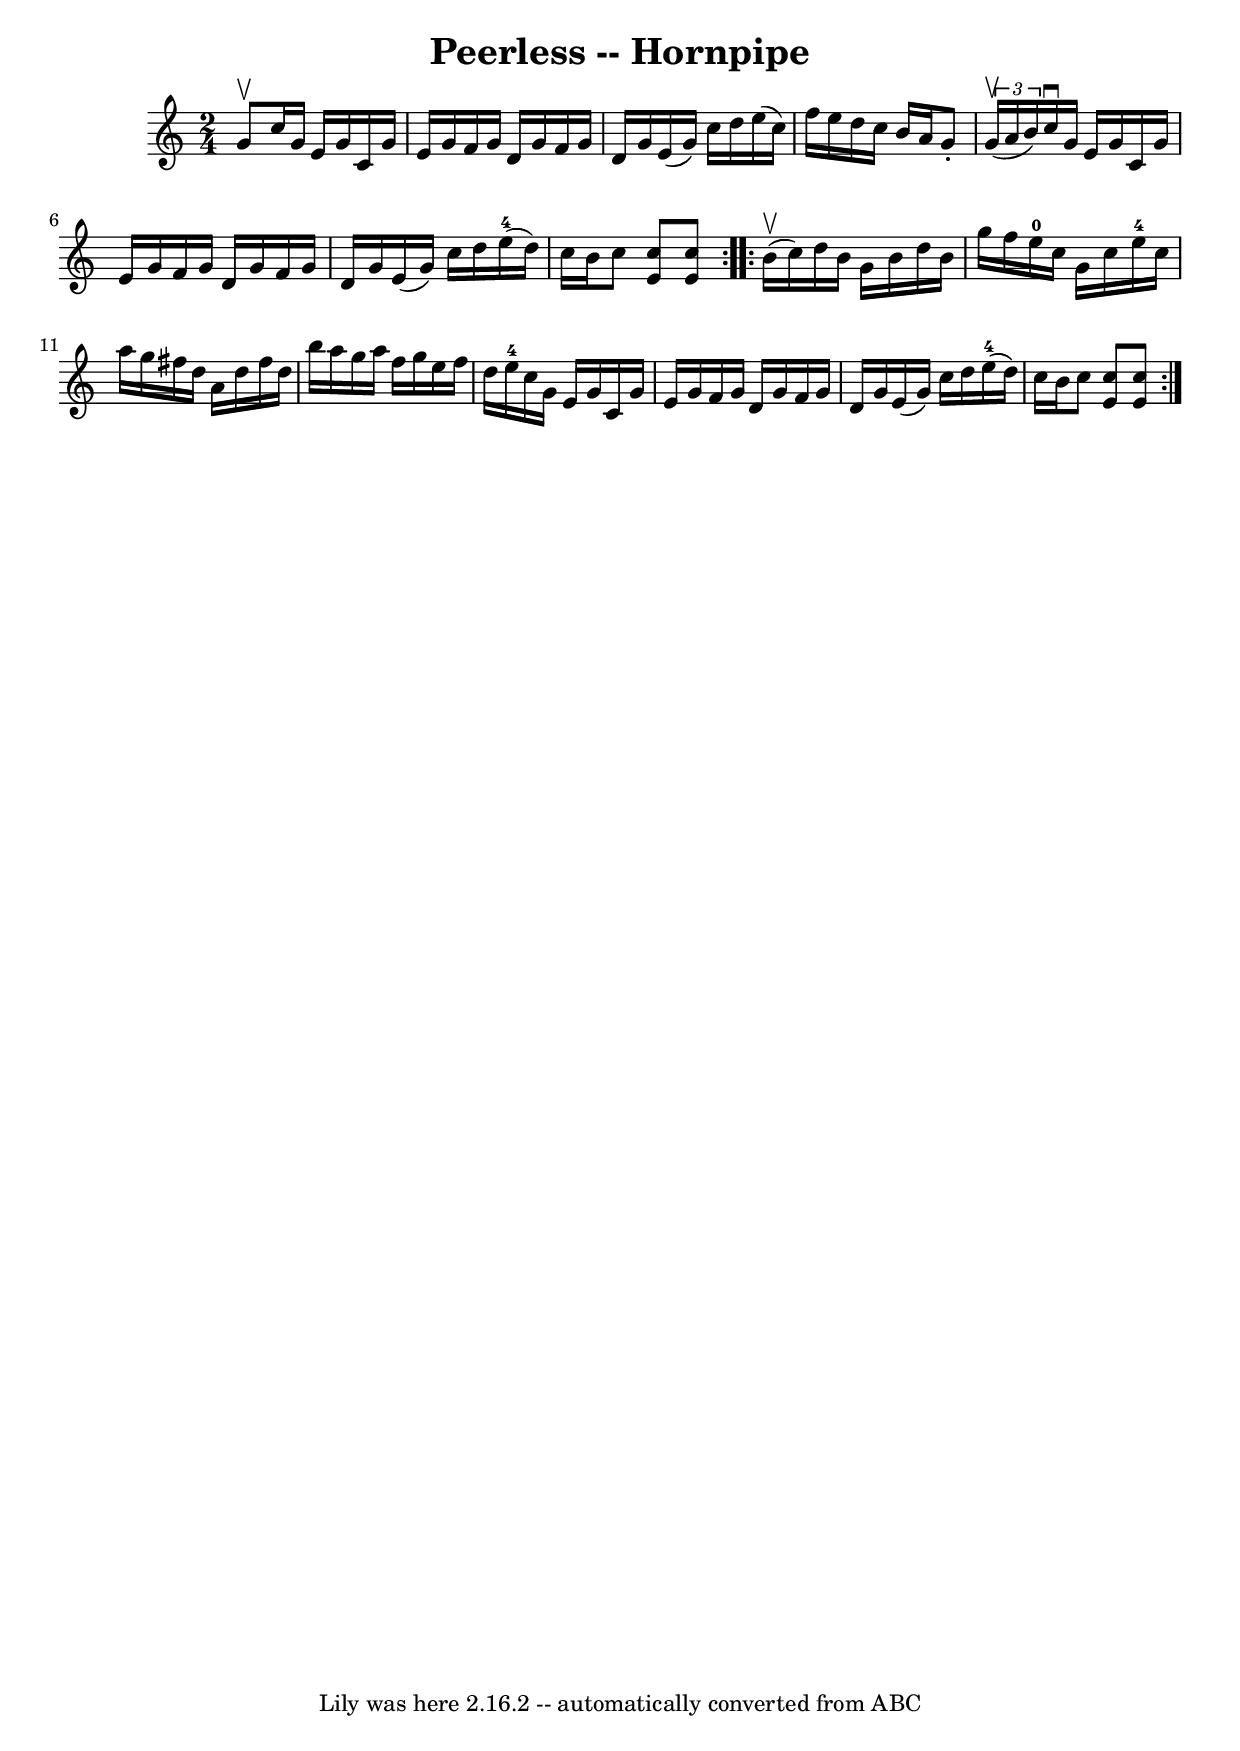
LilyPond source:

\version "2.16.2"
\include "Mammoth.ily"
\header {
  %% book = "Cole's 1000 Fiddle Tunes"
  crossRefNumber = "1"
  footnotes = ""
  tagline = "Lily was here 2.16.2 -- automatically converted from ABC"
  title = "Peerless -- Hornpipe"

}
voicedefault =  {



  \repeat volta 2 {

    \time 2/4 
    \key c \major
    g'8^\upbow |
    c''16 g'16 e'16 g'16  
    c'16 g'16 e'16 g'16  |
    f'16 g'16 d'16 g'16 f'16 
    g'16 d'16 g'16  |
    e'16 (g'16) c''16 d''16 e''16 (c''16) f''16 e''16  |
    d''16 c''16 b'16 a'16    
    g'8-.   \times 2/3 { g'16 (^\upbow a'16 b'16) 
			} |
    c''16^\downbow g'16 e'16 g'16 c'16 g'16 e'16 g'16  |
    
    f'16 g'16 d'16 g'16 f'16 g'16 d'16 g'16  |
    e'16 (
    g'16) c''16 d''16 e''16-4(d''16) c''16 b'16   |
    c''8  << c''8 e'8   >> << c''8 e'8   >> 
  }     

  \repeat volta 2 {
    b'16 (^\upbow c''16) |
    d''16 b'16    
    g'16 b'16 d''16 b'16 g''16 f''16  |
    e''16-0 c''16  
    g'16 c''16 e''16-4 c''16 a''16 g''16  |
    fis''16   
    d''16 a'16 d''16 fis''16 d''16 b''16 a''16  |
    g''16 
    a''16 f''16 g''16 e''16 f''16 d''16 e''16-4 |
    
    c''16 g'16 e'16 g'16 c'16 g'16 e'16 g'16  |
    f'16 
    g'16 d'16 g'16 f'16 g'16 d'16 g'16  |
    e'16 (
    g'16) c''16 d''16 e''16-4(d''16) c''16 b'16   |
    c''8  << c''8 e'8   >> << c''8 e'8   >> 
  }   

}

\score{
  <<

    \context Staff="default"
    {
      \voicedefault 
      
    }

  >>
  \layout {
    
  }
  \midi {
  }

}
